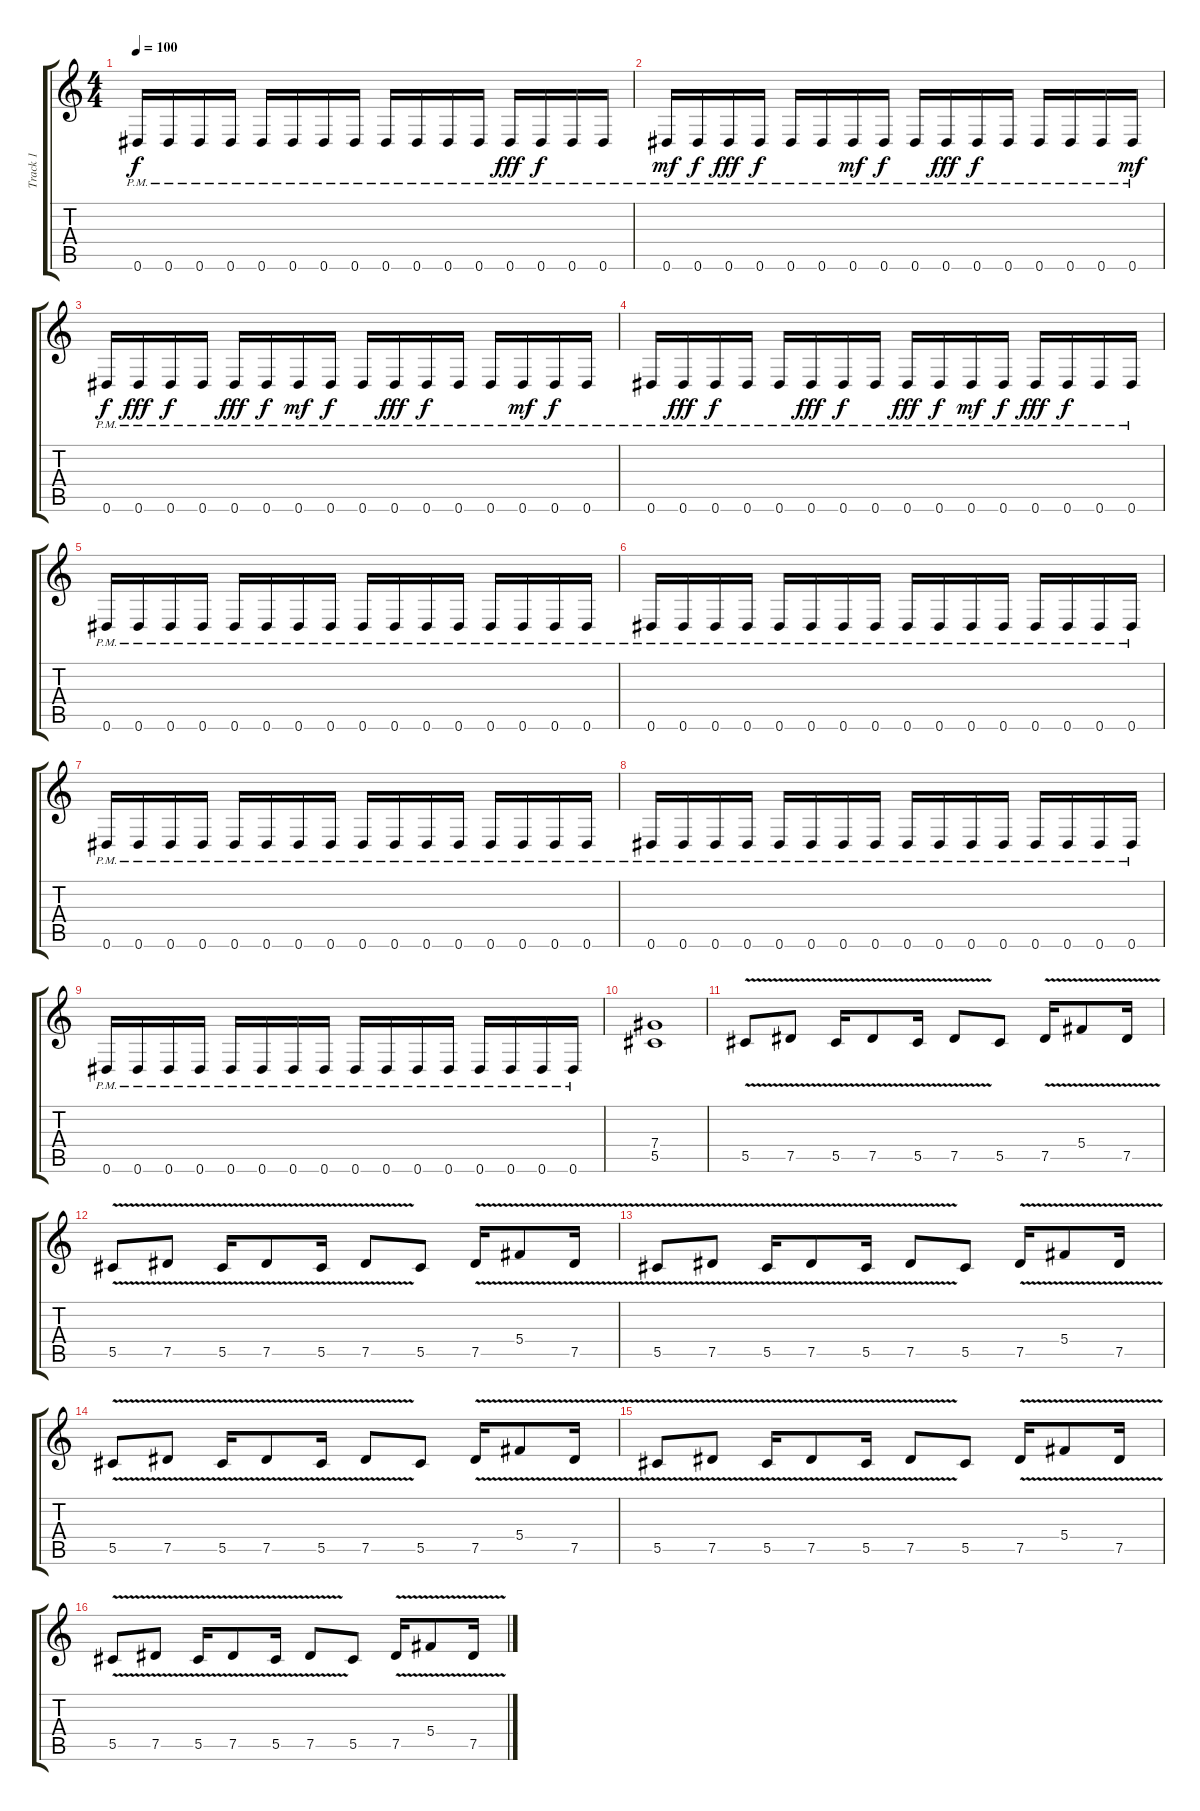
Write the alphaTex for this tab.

\track ("Track 1" "Track 1") {instrument distortionguitar}
\staff {score tabs}
\tuning (Eb4 Bb3 Gb3 Db3 Ab2 Eb2) {hide}
\ts (4 4)
\tempo 100
\clef g2
\ks c
0.6{pm}.16{dy f volume 4 instrument distortionguitar} 0.6{pm}.16{volume 10} 0.6{pm}.16 0.6{pm}.16 0.6{pm}.16 0.6{pm}.16 0.6{pm}.16 0.6{pm}.16 0.6{pm}.16 0.6{pm}.16 0.6{pm}.16 0.6{pm}.16 0.6{pm}.16{dy fff} 0.6{pm}.16{dy f} 0.6{pm}.16 0.6{pm}.16 |
0.6{pm}.16{dy mf} 0.6{pm}.16{dy f} 0.6{pm}.16{dy fff} 0.6{pm}.16{dy f} 0.6{pm}.16 0.6{pm}.16 0.6{pm}.16{txt "" dy mf} 0.6{pm}.16{dy f} 0.6{pm}.16 0.6{pm}.16{dy fff} 0.6{pm}.16{dy f} 0.6{pm}.16 0.6{pm}.16 0.6{pm}.16 0.6{pm}.16 0.6{pm}.16{dy mf} |
0.6{pm}.16{dy f} 0.6{pm}.16{dy fff} 0.6{pm}.16{dy f} 0.6{pm}.16 0.6{pm}.16{dy fff} 0.6{pm}.16{dy f} 0.6{pm}.16{dy mf} 0.6{pm}.16{dy f} 0.6{pm}.16 0.6{pm}.16{dy fff} 0.6{pm}.16{dy f} 0.6{pm}.16 0.6{pm}.16 0.6{pm}.16{dy mf} 0.6{pm}.16{dy f} 0.6{pm}.16 |
0.6{pm}.16 0.6{pm}.16{dy fff} 0.6{pm}.16{dy f} 0.6{pm}.16 0.6{pm}.16 0.6{pm}.16{dy fff} 0.6{pm}.16{dy f} 0.6{pm}.16 0.6{pm}.16{dy fff} 0.6{pm}.16{dy f} 0.6{pm}.16{dy mf} 0.6{pm}.16{dy f} 0.6{pm}.16{dy fff} 0.6{pm}.16{dy f} 0.6{pm}.16 0.6{pm}.16 |
0.6{pm}.16 0.6{pm}.16 0.6{pm}.16 0.6{pm}.16 0.6{pm}.16 0.6{pm}.16 0.6{pm}.16 0.6{pm}.16 0.6{pm}.16 0.6{pm}.16 0.6{pm}.16 0.6{pm}.16 0.6{pm}.16 0.6{pm}.16 0.6{pm}.16 0.6{pm}.16 |
0.6{pm}.16{volume 14} 0.6{pm}.16 0.6{pm}.16 0.6{pm}.16 0.6{pm}.16 0.6{pm}.16 0.6{pm}.16 0.6{pm}.16 0.6{pm}.16 0.6{pm}.16 0.6{pm}.16 0.6{pm}.16 0.6{pm}.16 0.6{pm}.16 0.6{pm}.16 0.6{pm}.16 |
0.6{pm}.16 0.6{pm}.16 0.6{pm}.16 0.6{pm}.16 0.6{pm}.16 0.6{pm}.16 0.6{pm}.16 0.6{pm}.16 0.6{pm}.16 0.6{pm}.16 0.6{pm}.16 0.6{pm}.16 0.6{pm}.16 0.6{pm}.16 0.6{pm}.16 0.6{pm}.16 |
0.6{pm}.16 0.6{pm}.16 0.6{pm}.16 0.6{pm}.16 0.6{pm}.16 0.6{pm}.16 0.6{pm}.16 0.6{pm}.16 0.6{pm}.16 0.6{pm}.16 0.6{pm}.16 0.6{pm}.16 0.6{pm}.16 0.6{pm}.16 0.6{pm}.16 0.6{pm}.16 |
0.6{pm}.16 0.6{pm}.16 0.6{pm}.16 0.6{pm}.16 0.6{pm}.16 0.6{pm}.16 0.6{pm}.16 0.6{pm}.16 0.6{pm}.16 0.6{pm}.16 0.6{pm}.16 0.6{pm}.16 0.6{pm}.16 0.6{pm}.16 0.6{pm}.16 0.6{pm}.16 |
(7.4 5.5).1 |
5.5{v}.8 7.5{v}.8 5.5{v}.16 7.5{v}.8 5.5{v}.16 7.5{v}.8 5.5.8 7.5{v}.16 5.4{v}.8 7.5{v}.16 |
5.5{v}.8 7.5{v}.8 5.5{v}.16 7.5{v}.8 5.5{v}.16 7.5{v}.8 5.5.8 7.5{v}.16 5.4{v}.8 7.5{v}.16 |
5.5{v}.8 7.5{v}.8 5.5{v}.16 7.5{v}.8 5.5{v}.16 7.5{v}.8 5.5.8 7.5{v}.16 5.4{v}.8 7.5{v}.16 |
5.5{v}.8 7.5{v}.8 5.5{v}.16 7.5{v}.8 5.5{v}.16 7.5{v}.8 5.5.8 7.5{v}.16 5.4{v}.8 7.5{v}.16 |
5.5{v}.8 7.5{v}.8 5.5{v}.16 7.5{v}.8 5.5{v}.16 7.5{v}.8 5.5.8 7.5{v}.16 5.4{v}.8 7.5{v}.16 |
5.5{v}.8 7.5{v}.8 5.5{v}.16 7.5{v}.8 5.5{v}.16 7.5{v}.8 5.5.8 7.5{v}.16 5.4{v}.8 7.5{v}.16
